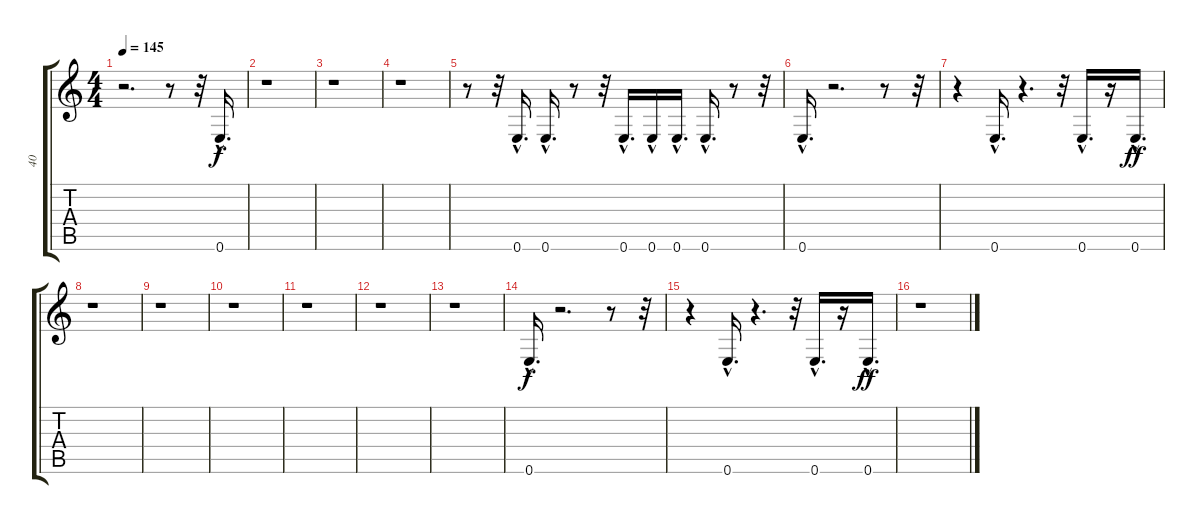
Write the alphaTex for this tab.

\track ("40" "40") {instrument acousticguitarnylon}
\staff {score tabs}
\tuning (E4 B3 G3 D3 A2 E2) {hide}
\ts (4 4)
\tempo 145
\clef g2
\ks c
r.2{d dy f} r.8 r.32 0.6{hac}.16{d} |
r.1 |
r.1 |
r.1 |
r.8 r.32 0.6{hac}.16{d} 0.6{hac}.16{d} r.8 r.32 0.6{hac}.16{d} 0.6{hac}.16 0.6{hac}.16{d} 0.6{hac}.16{d} r.8 r.32 |
0.6{hac}.16{d} r.2{d} r.8 r.32 |
r.4 0.6{hac}.16{d} r.4{d} r.32 0.6{hac}.16{d} r.16 0.6{hac}.16{d dy ff} |
r.1 |
r.1 |
r.1 |
r.1 |
r.1 |
r.1 |
0.6{hac}.16{d dy f} r.2{d} r.8 r.32 |
r.4 0.6{hac}.16{d} r.4{d} r.32 0.6{hac}.16{d} r.16 0.6{hac}.16{d dy ff} |
r.1
